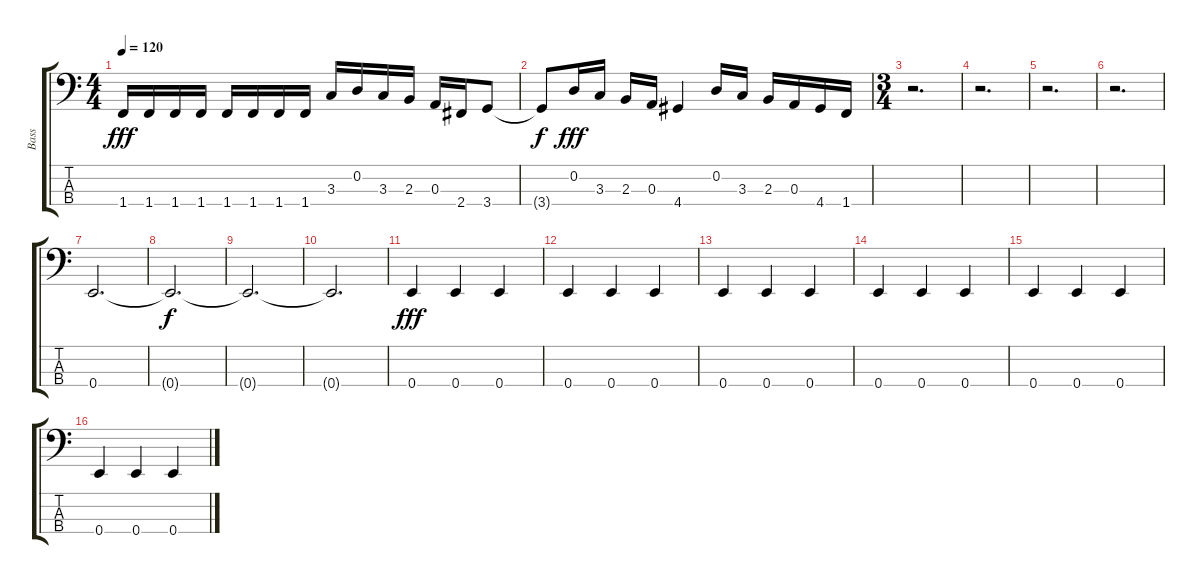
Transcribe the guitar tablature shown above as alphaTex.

\track ("Bass" "Bass") {instrument electricbassfinger}
\staff {score tabs}
\tuning (G2 D2 A1 E1) {hide}
\ts (4 4)
\tempo 120
\clef f4
\ks c
1.4.16{dy fff} 1.4.16 1.4.16 1.4.16 1.4.16 1.4.16 1.4.16 1.4.16 3.3.16 0.2.16 3.3.16 2.3.16 0.3.16 2.4.16 3.4.8 |
3.4{t}.8{dy f} 0.2.16{dy fff} 3.3.16 2.3.16 0.3.16 4.4.4 0.2.16 3.3.16 2.3.16 0.3.16 4.4.16 1.4.16 |
\ts (3 4)
r.2{d} |
r.2{d} |
r.2{d} |
r.2{d} |
0.4.2{d} |
0.4{t}.2{d dy f} |
0.4{t}.2{d} |
0.4{t}.2{d} |
0.4.4{dy fff} 0.4.4 0.4.4 |
0.4.4 0.4.4 0.4.4 |
0.4.4 0.4.4 0.4.4 |
0.4.4 0.4.4 0.4.4 |
0.4.4 0.4.4 0.4.4 |
0.4.4 0.4.4 0.4.4
